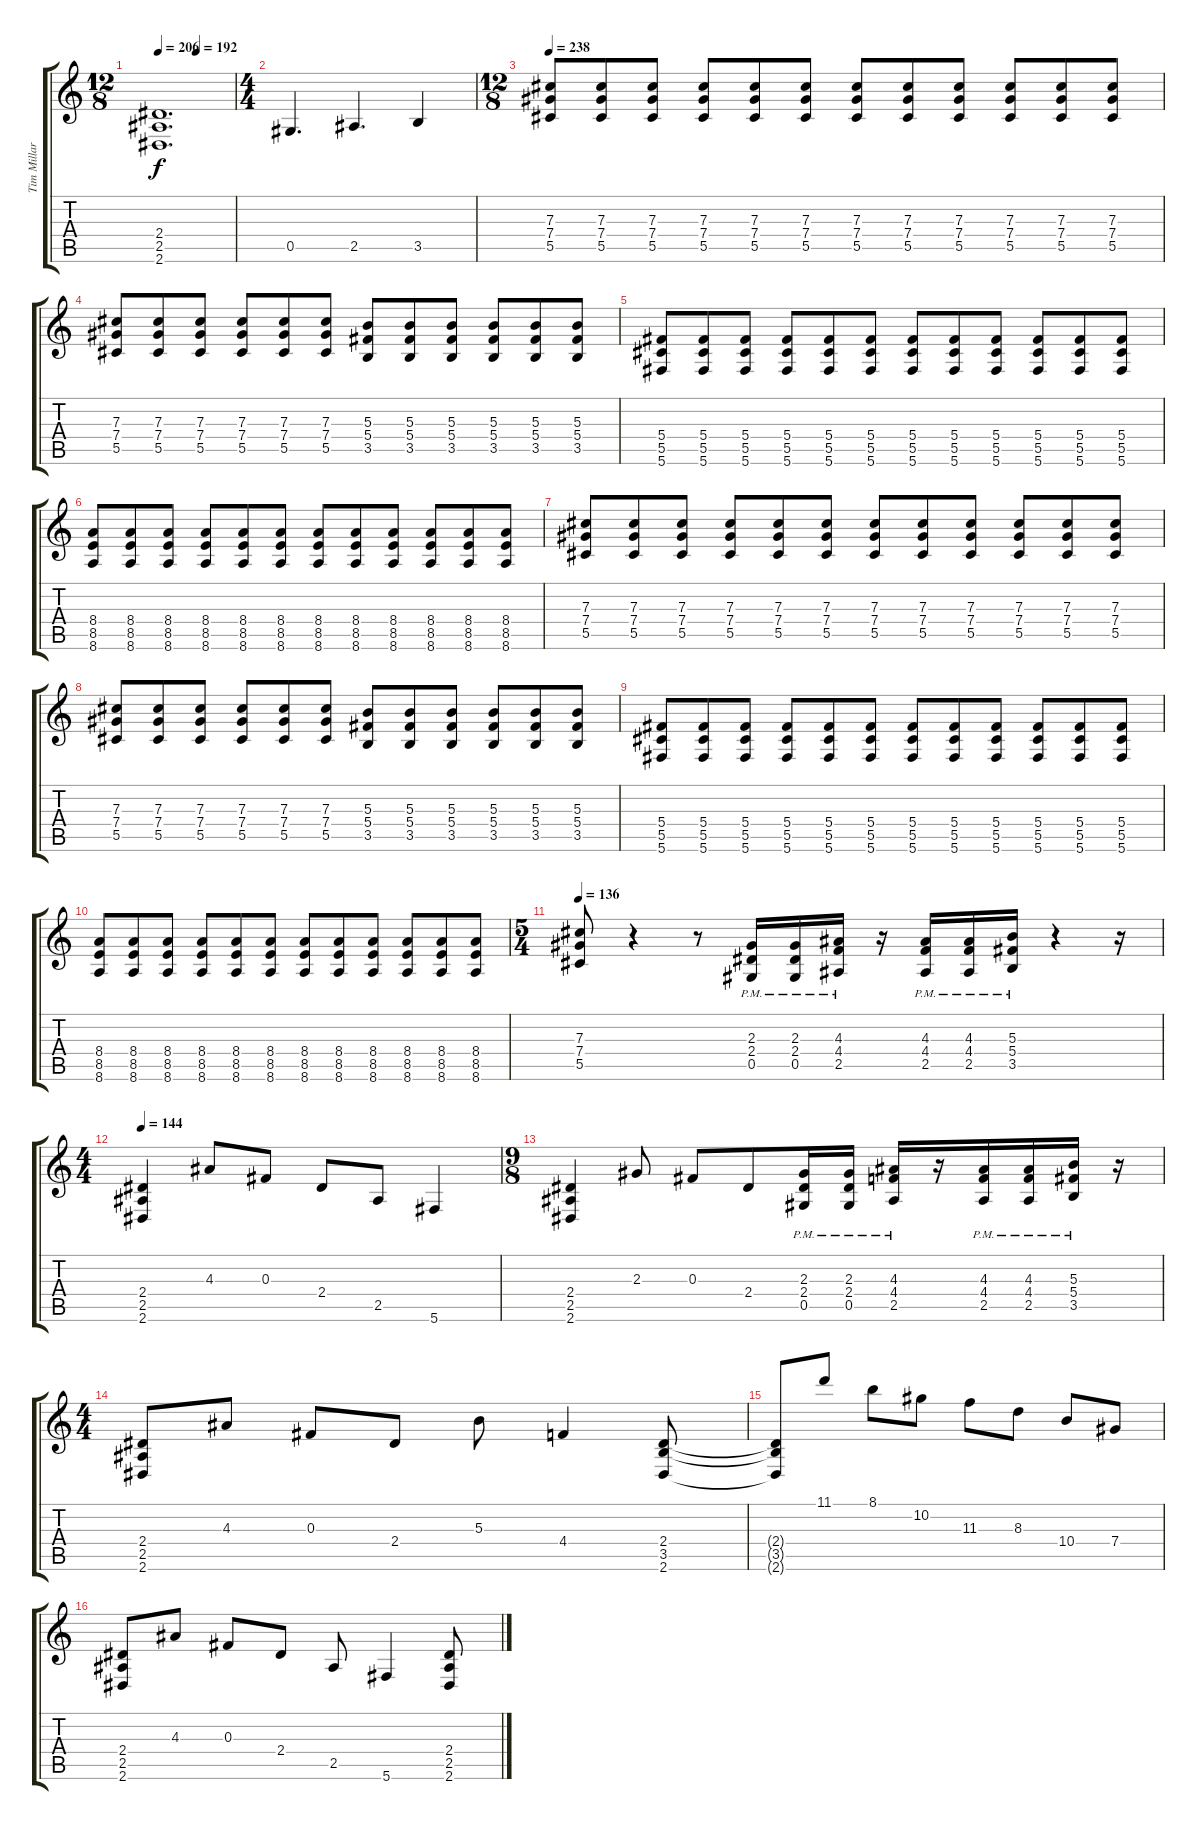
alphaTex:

\track ("Tim Millar" "Tim Millar") {instrument distortionguitar}
\staff {score tabs}
\tuning (Eb4 Bb3 Gb3 Db3 Ab2 Db2) {hide}
\ts (12 8)
\tempo 206
\tempo (192 0.5)
\clef g2
\ks c
(2.4 2.5 2.6).1{d dy f} |
\ts (4 4)
0.5.4{d balance 8} 2.5.4{d} 3.5.4 |
\ts (12 8)
\tempo 238
(7.3 7.4 5.5).8 (7.3 7.4 5.5).8 (7.3 7.4 5.5).8 (7.3 7.4 5.5).8 (7.3 7.4 5.5).8 (7.3 7.4 5.5).8 (7.3 7.4 5.5).8 (7.3 7.4 5.5).8 (7.3 7.4 5.5).8 (7.3 7.4 5.5).8 (7.3 7.4 5.5).8 (7.3 7.4 5.5).8 |
(7.3 7.4 5.5).8 (7.3 7.4 5.5).8 (7.3 7.4 5.5).8 (7.3 7.4 5.5).8 (7.3 7.4 5.5).8 (7.3 7.4 5.5).8 (5.3 5.4 3.5).8 (5.3 5.4 3.5).8 (5.3 5.4 3.5).8 (5.3 5.4 3.5).8 (5.3 5.4 3.5).8 (5.3 5.4 3.5).8 |
(5.4 5.5 5.6).8 (5.4 5.5 5.6).8 (5.4 5.5 5.6).8 (5.4 5.5 5.6).8 (5.4 5.5 5.6).8 (5.4 5.5 5.6).8 (5.4 5.5 5.6).8 (5.4 5.5 5.6).8 (5.4 5.5 5.6).8 (5.4 5.5 5.6).8 (5.4 5.5 5.6).8 (5.4 5.5 5.6).8 |
(8.4 8.5 8.6).8 (8.4 8.5 8.6).8 (8.4 8.5 8.6).8 (8.4 8.5 8.6).8 (8.4 8.5 8.6).8 (8.4 8.5 8.6).8 (8.4 8.5 8.6).8 (8.4 8.5 8.6).8 (8.4 8.5 8.6).8 (8.4 8.5 8.6).8 (8.4 8.5 8.6).8 (8.4 8.5 8.6).8 |
(7.3 7.4 5.5).8 (7.3 7.4 5.5).8 (7.3 7.4 5.5).8 (7.3 7.4 5.5).8 (7.3 7.4 5.5).8 (7.3 7.4 5.5).8 (7.3 7.4 5.5).8 (7.3 7.4 5.5).8 (7.3 7.4 5.5).8 (7.3 7.4 5.5).8 (7.3 7.4 5.5).8 (7.3 7.4 5.5).8 |
(7.3 7.4 5.5).8 (7.3 7.4 5.5).8 (7.3 7.4 5.5).8 (7.3 7.4 5.5).8 (7.3 7.4 5.5).8 (7.3 7.4 5.5).8 (5.3 5.4 3.5).8 (5.3 5.4 3.5).8 (5.3 5.4 3.5).8 (5.3 5.4 3.5).8 (5.3 5.4 3.5).8 (5.3 5.4 3.5).8 |
(5.4 5.5 5.6).8 (5.4 5.5 5.6).8 (5.4 5.5 5.6).8 (5.4 5.5 5.6).8 (5.4 5.5 5.6).8 (5.4 5.5 5.6).8 (5.4 5.5 5.6).8 (5.4 5.5 5.6).8 (5.4 5.5 5.6).8 (5.4 5.5 5.6).8 (5.4 5.5 5.6).8 (5.4 5.5 5.6).8 |
(8.4 8.5 8.6).8 (8.4 8.5 8.6).8 (8.4 8.5 8.6).8 (8.4 8.5 8.6).8 (8.4 8.5 8.6).8 (8.4 8.5 8.6).8 (8.4 8.5 8.6).8 (8.4 8.5 8.6).8 (8.4 8.5 8.6).8 (8.4 8.5 8.6).8 (8.4 8.5 8.6).8 (8.4 8.5 8.6).8 |
\ts (5 4)
\tempo 136
(7.3 7.4 5.5).8 r.4 r.8 (2.3{pm} 2.4{pm} 0.5{pm}).16{balance 12} (2.3{pm} 2.4{pm} 0.5{pm}).16 (4.3{pm} 4.4{pm} 2.5{pm}).16 r.16 (4.3{pm} 4.4{pm} 2.5{pm}).16 (4.3{pm} 4.4{pm} 2.5{pm}).16 (5.3{pm} 5.4{pm} 3.5{pm}).16 r.4 r.16 |
\ts (4 4)
\tempo 144
(2.4 2.5 2.6).4 4.3.8 0.3.8 2.4.8 2.5.8 5.6.4 |
\ts (9 8)
(2.4 2.5 2.6).4 2.3.8 0.3.8 2.4.8 (2.3{pm} 2.4{pm} 0.5{pm}).16 (2.3{pm} 2.4{pm} 0.5{pm}).16 (4.3{pm} 4.4{pm} 2.5{pm}).16 r.16 (4.3{pm} 4.4{pm} 2.5{pm}).16 (4.3{pm} 4.4{pm} 2.5{pm}).16 (5.3{pm} 5.4{pm} 3.5{pm}).16 r.16 |
\ts (4 4)
(2.4 2.5 2.6).8 4.3.8 0.3.8 2.4.8 5.3.8 4.4.4 (2.4 3.5 2.6).8 |
(2.4{t} 3.5{t} 2.6{t}).8 11.1.8 8.1.8 10.2.8 11.3.8 8.3.8 10.4.8 7.4.8 |
(2.4 2.5 2.6).8 4.3.8 0.3.8 2.4.8 2.5.8 5.6.4 (2.4 2.5 2.6).8
